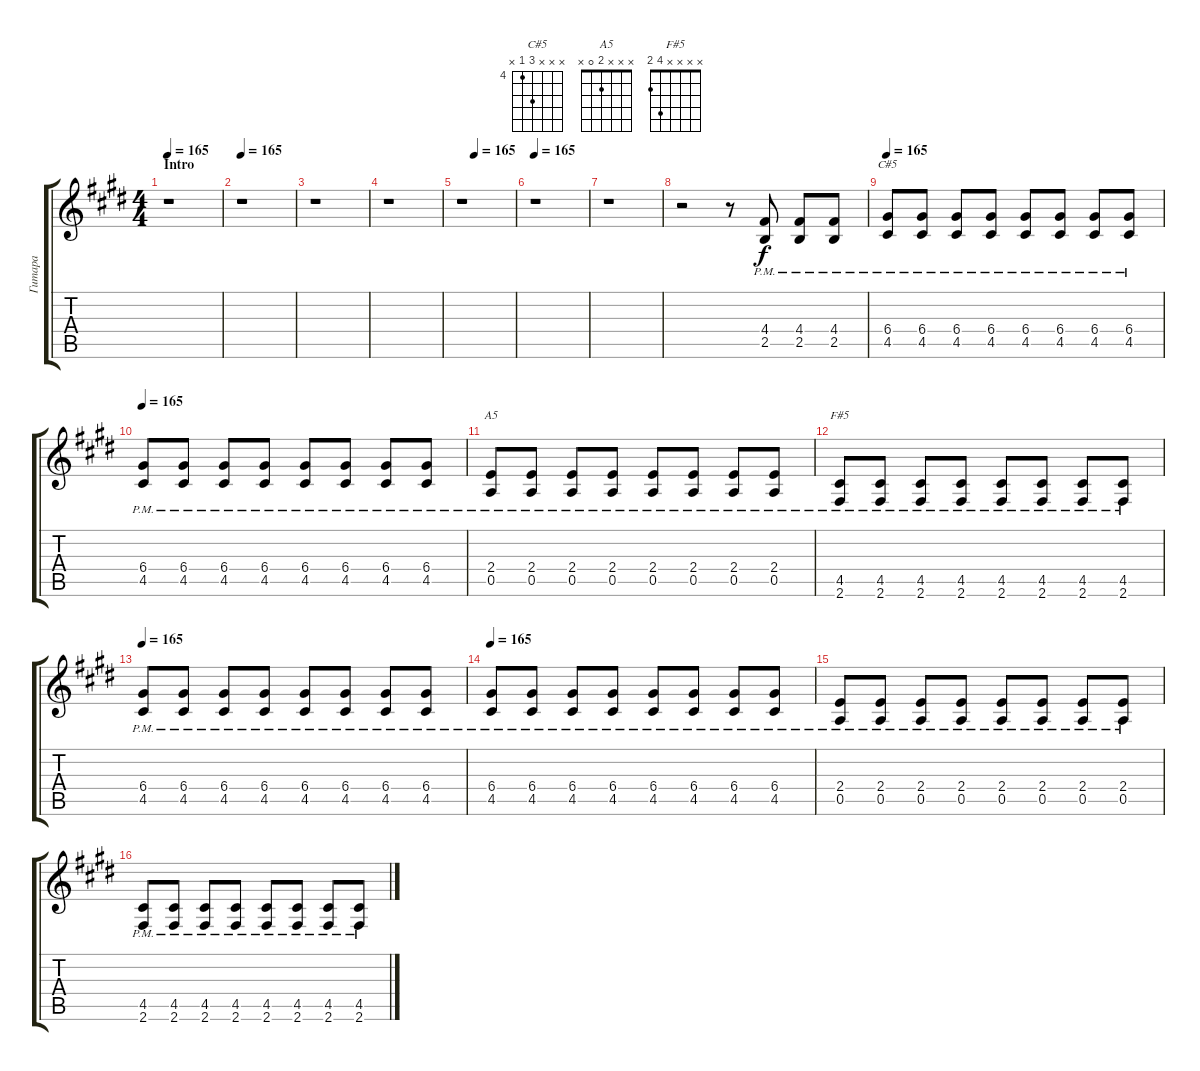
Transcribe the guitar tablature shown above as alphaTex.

\track ("Гитара" "Гитара") {instrument overdrivenguitar}
\staff {score tabs}
\tuning (E4 B3 G3 D3 A2 E2) {hide}
\chord ("C#5" x x x 6 4 x) {firstfret 4}
\chord ("A5" x x x 2 0 x)
\chord ("F#5" x x x x 4 2)
\ts (4 4)
\section ("" "Intro")
\tempo 165
\clef g2
\ks e
r.1{dy f instrument overdrivenguitar} |
\tempo 165
r.1 |
r.1 |
r.1 |
\tempo (165 0.25)
r.1 |
\tempo 165
r.1 |
r.1 |
r.2 r.8 (4.4{pm} 2.5{pm}).8 (4.4{pm} 2.5{pm}).8 (4.4{pm} 2.5{pm}).8 |
\tempo 165
(6.4{pm} 4.5{pm}).8{ch "C#5"} (6.4 4.5{pm}).8 (6.4{pm} 4.5{pm}).8 (6.4{pm} 4.5{pm}).8 (6.4{pm} 4.5{pm}).8 (6.4{pm} 4.5{pm}).8 (6.4{pm} 4.5{pm}).8 (6.4{pm} 4.5{pm}).8 |
\tempo 165
(6.4{pm} 4.5{pm}).8 (6.4 4.5{pm}).8 (6.4{pm} 4.5{pm}).8 (6.4{pm} 4.5{pm}).8 (6.4{pm} 4.5{pm}).8 (6.4{pm} 4.5{pm}).8 (6.4{pm} 4.5{pm}).8 (6.4{pm} 4.5{pm}).8 |
(2.4{pm} 0.5{pm}).8{ch "A5"} (2.4{pm} 0.5{pm}).8 (2.4{pm} 0.5{pm}).8 (2.4{pm} 0.5{pm}).8 (2.4{pm} 0.5{pm}).8 (2.4{pm} 0.5{pm}).8 (2.4{pm} 0.5{pm}).8 (2.4{pm} 0.5{pm}).8 |
(4.5{pm} 2.6{pm}).8{ch "F#5"} (4.5{pm} 2.6{pm}).8 (4.5{pm} 2.6{pm}).8 (4.5{pm} 2.6{pm}).8 (4.5{pm} 2.6{pm}).8 (4.5{pm} 2.6{pm}).8 (4.5{pm} 2.6{pm}).8 (4.5{pm} 2.6{pm}).8 |
\tempo 165
(6.4{pm} 4.5{pm}).8 (6.4 4.5{pm}).8 (6.4{pm} 4.5{pm}).8 (6.4{pm} 4.5{pm}).8 (6.4{pm} 4.5{pm}).8 (6.4{pm} 4.5{pm}).8 (6.4{pm} 4.5{pm}).8 (6.4{pm} 4.5{pm}).8 |
\tempo 165
(6.4{pm} 4.5{pm}).8 (6.4 4.5{pm}).8 (6.4{pm} 4.5{pm}).8 (6.4{pm} 4.5{pm}).8 (6.4{pm} 4.5{pm}).8 (6.4{pm} 4.5{pm}).8 (6.4{pm} 4.5{pm}).8 (6.4{pm} 4.5{pm}).8 |
(2.4{pm} 0.5{pm}).8 (2.4{pm} 0.5{pm}).8 (2.4{pm} 0.5{pm}).8 (2.4{pm} 0.5{pm}).8 (2.4{pm} 0.5{pm}).8 (2.4{pm} 0.5{pm}).8 (2.4{pm} 0.5{pm}).8 (2.4{pm} 0.5{pm}).8 |
(4.5{pm} 2.6{pm}).8 (4.5{pm} 2.6{pm}).8 (4.5{pm} 2.6{pm}).8 (4.5{pm} 2.6{pm}).8 (4.5{pm} 2.6{pm}).8 (4.5{pm} 2.6{pm}).8 (4.5{pm} 2.6{pm}).8 (4.5{pm} 2.6{pm}).8
